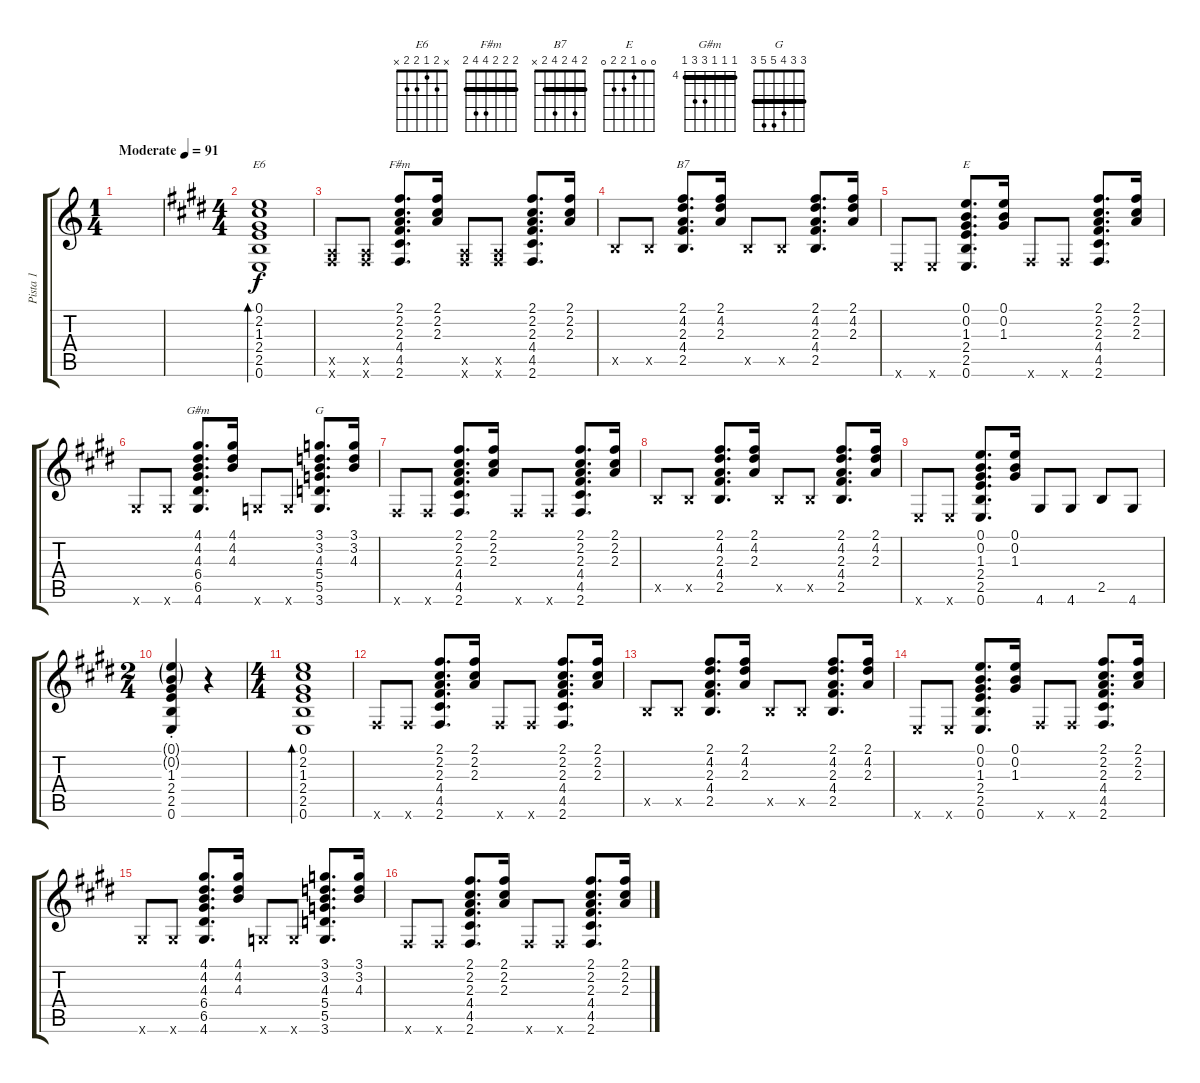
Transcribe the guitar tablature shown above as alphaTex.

\track ("Pista 1" "Pista 1") {instrument electricguitarclean}
\staff {score tabs}
\tuning (E4 B3 G3 D3 A2 E2) {hide}
\chord ("E6" x 2 1 2 2 x)
\chord ("F#m" 2 2 2 4 4 2) {barre 2}
\chord ("B7" 2 4 2 4 2 x) {barre 2}
\chord ("E" 0 0 1 2 2 0)
\chord ("G#m" 4 4 4 6 6 4) {firstfret 4 barre 4}
\chord ("G" 3 3 4 5 5 3) {barre 3}
\ts (1 4)
\tempo (91 "Moderate")
\clef g2
\ks c
|
\ts (4 4)
\ks e
(0.1 2.2 1.3 2.4 2.5 0.6).1{bd 30 ch "E6"} |
\ks c#minor
(0.5{x} 2.6{x}).8 (0.5{x} 2.6{x}).8 (2.1 2.2 2.3 4.4 4.5 2.6).8{d ch "F#m"} (2.1 2.2 2.3).16 (0.5{x} 2.6{x}).8 (0.5{x} 2.6{x}).8 (2.1 2.2 2.3 4.4 4.5 2.6).8{d} (2.1 2.2 2.3).16 |
2.5{x}.8 2.5{x}.8 (2.1 4.2 2.3 4.4 2.5).8{d ch "B7"} (2.1 4.2 2.3).16 2.5{x}.8 2.5{x}.8 (2.1 4.2 2.3 4.4 2.5).8{d} (2.1 4.2 2.3).16 |
0.6{x}.8 0.6{x}.8 (0.1 0.2 1.3 2.4 2.5 0.6).8{d ch "E"} (0.1 0.2 1.3).16 2.6{x}.8 2.6{x}.8 (2.1 2.2 2.3 4.4 4.5 2.6).8{d} (2.1 2.2 2.3).16 |
\ks e
4.6{x}.8 4.6{x}.8 (4.1 4.2 4.3 6.4 6.5 4.6).8{d ch "G#m"} (4.1 4.2 4.3).16 3.6{x}.8 3.6{x}.8 (3.1 3.2 4.3 5.4 5.5 3.6).8{d ch "G"} (3.1 3.2 4.3).16 |
\ks c#minor
2.6{x}.8 2.6{x}.8 (2.1 2.2 2.3 4.4 4.5 2.6).8{d} (2.1 2.2 2.3).16 2.6{x}.8 2.6{x}.8 (2.1 2.2 2.3 4.4 4.5 2.6).8{d} (2.1 2.2 2.3).16 |
2.5{x}.8 2.5{x}.8 (2.1 4.2 2.3 4.4 2.5).8{d} (2.1 4.2 2.3).16 2.5{x}.8 2.5{x}.8 (2.1 4.2 2.3 4.4 2.5).8{d} (2.1 4.2 2.3).16 |
0.6{x}.8 0.6{x}.8 (0.1 0.2 1.3 2.4 2.5 0.6).8{d} (0.1 0.2 1.3).16 4.6.8 4.6.8 2.5.8 4.6.8 |
\ts (2 4)
(0.1{g st} 0.2{g st} 1.3{st} 2.4{st} 2.5{st} 0.6{st}).4 r.4 |
\ts (4 4)
(0.1 2.2 1.3 2.4 2.5 0.6).1{bd 30} |
2.6{x}.8 2.6{x}.8 (2.1 2.2 2.3 4.4 4.5 2.6).8{d} (2.1 2.2 2.3).16 2.6{x}.8 2.6{x}.8 (2.1 2.2 2.3 4.4 4.5 2.6).8{d} (2.1 2.2 2.3).16 |
2.5{x}.8 2.5{x}.8 (2.1 4.2 2.3 4.4 2.5).8{d} (2.1 4.2 2.3).16 2.5{x}.8 2.5{x}.8 (2.1 4.2 2.3 4.4 2.5).8{d} (2.1 4.2 2.3).16 |
0.6{x}.8 0.6{x}.8 (0.1 0.2 1.3 2.4 2.5 0.6).8{d} (0.1 0.2 1.3).16 2.6{x}.8 2.6{x}.8 (2.1 2.2 2.3 4.4 4.5 2.6).8{d} (2.1 2.2 2.3).16 |
\ks e
4.6{x}.8 4.6{x}.8 (4.1 4.2 4.3 6.4 6.5 4.6).8{d} (4.1 4.2 4.3).16 3.6{x}.8 3.6{x}.8 (3.1 3.2 4.3 5.4 5.5 3.6).8{d} (3.1 3.2 4.3).16 |
\ks c#minor
2.6{x}.8 2.6{x}.8 (2.1 2.2 2.3 4.4 4.5 2.6).8{d} (2.1 2.2 2.3).16 2.6{x}.8 2.6{x}.8 (2.1 2.2 2.3 4.4 4.5 2.6).8{d} (2.1 2.2 2.3).16
